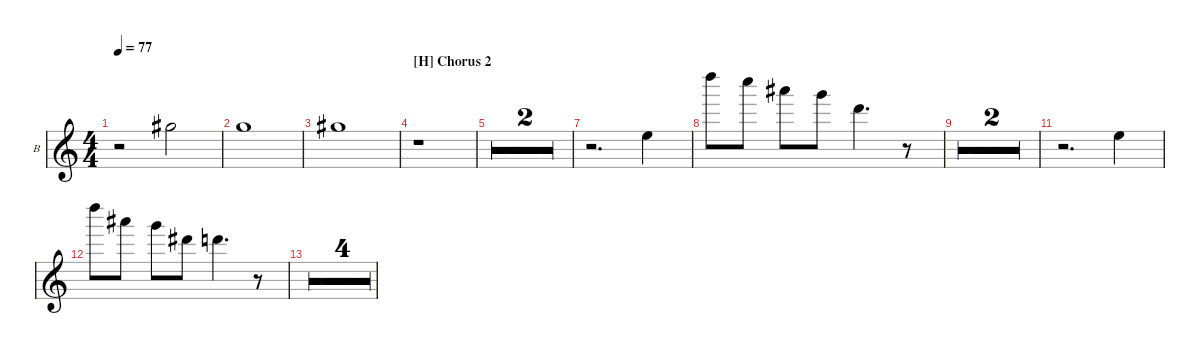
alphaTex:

\hideDynamics
\bracketExtendMode groupsimilarinstruments
\firstSystemTrackNameOrientation horizontal
\otherSystemsTrackNameOrientation horizontal
\track ("Bell" "B") {multiBarRest instrument tubularbells}
\staff {score}
\tuning (E4 B3 G3 D3 A2 E2)
\displaytranspose 12
\ts (4 4)
\tempo 77
\clef g2
\ks c
r.2{dy f} 4.1.2 |
3.1.1 |
4.1.1 |
\section ("H" "Chorus 2")
r.1 |
r.1 |
r.1 |
r.2{d} 0.1.4 |
22.1.8 20.1.8 18.1.8 20.2.8 19.3.4{d} r.8 |
r.1 |
r.1 |
r.2{d} 0.1.4 |
22.1.8 23.2.8 24.3.8 20.3.8 19.3.4{d} r.8 |
r.1 |
r.1 |
r.1 |
r.1
